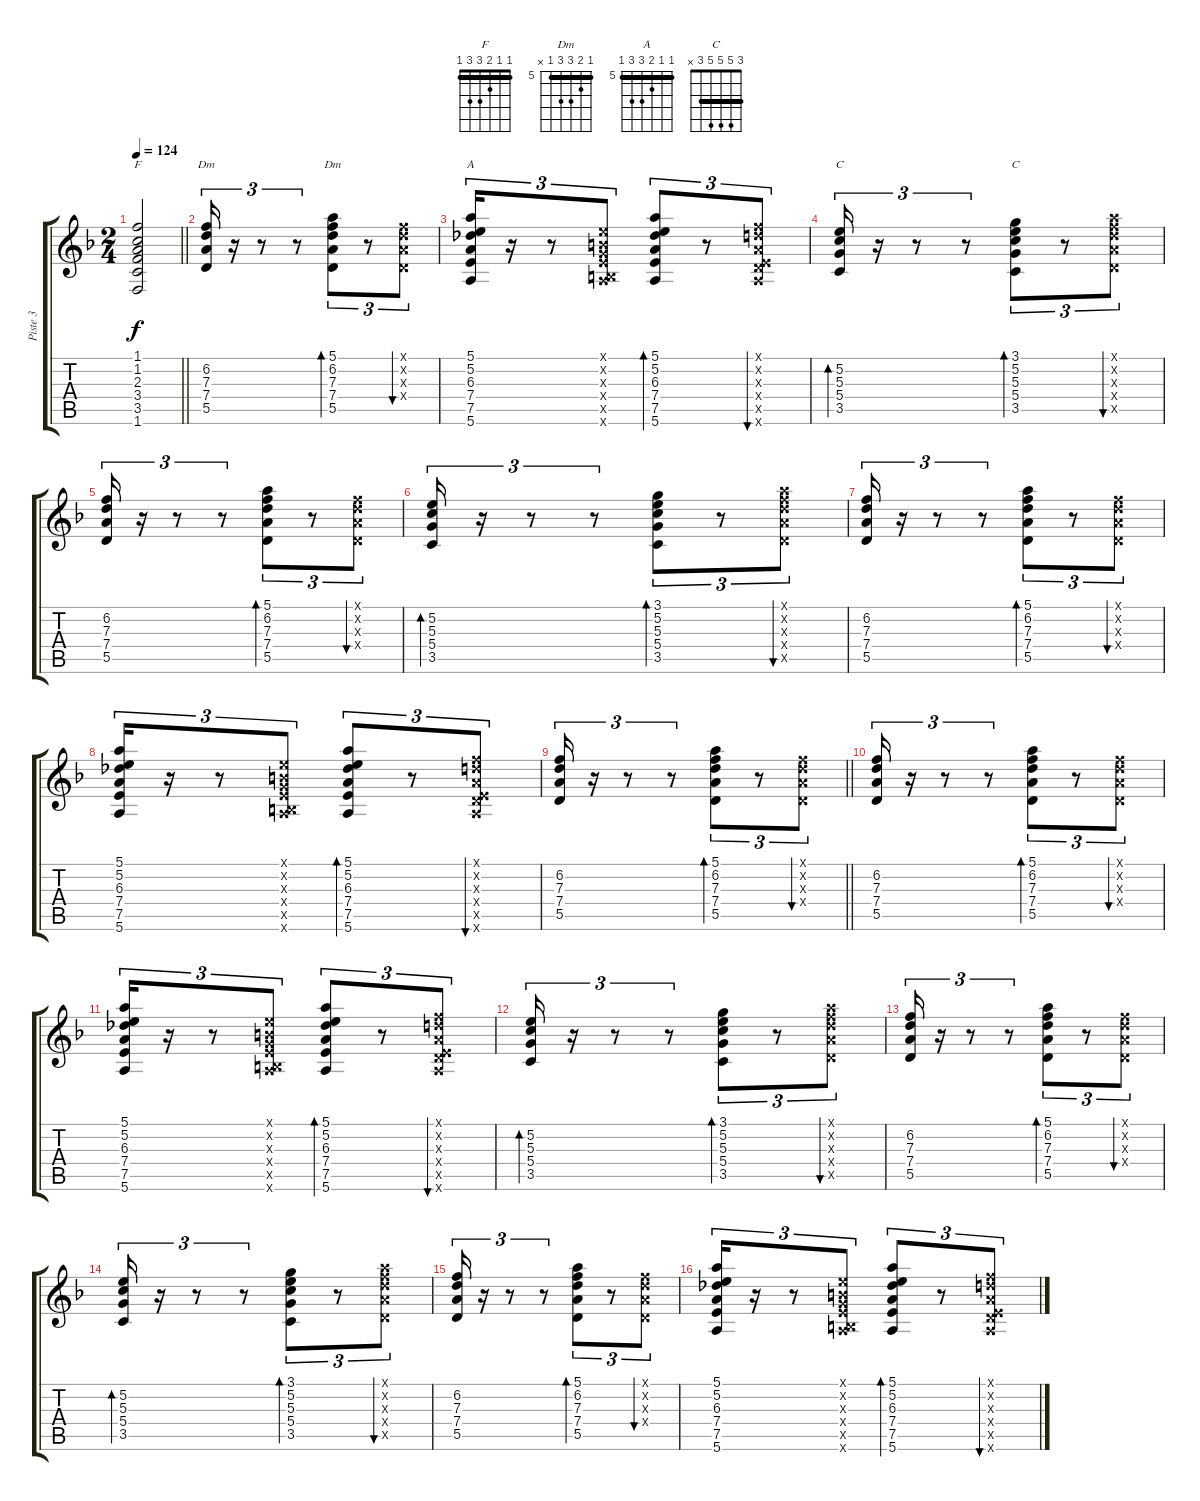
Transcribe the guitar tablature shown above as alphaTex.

\track ("Piste 3" "Piste 3") {instrument electricguitarjazz}
\staff {score tabs}
\tuning (E4 B3 G3 D3 A2 E2) {hide}
\chord ("F" 1 1 2 3 3 1) {barre 1}
\chord ("Dm" x 6 7 7 5 x) {firstfret 5}
\chord ("Dm" 5 6 7 7 5 x) {firstfret 5 barre 5}
\chord ("A" 5 5 6 7 7 5) {firstfret 5 barre 5}
\chord ("C" x 5 5 5 3 x)
\chord ("C" 3 5 5 5 3 x) {barre 3}
\ts (2 4)
\tempo 124
\clef g2
\barLineRight lightlight
\ks dminor
(1.1 1.2 2.3 3.4 3.5 1.6).2{ch "F" dy f} |
(6.2 7.3 7.4 5.5).16{tu (3 2) ch "Dm"} r.16{tu (3 2)} r.8{tu (3 2)} r.8{tu (3 2)} (5.1 6.2 7.3 7.4 5.5).8{tu (3 2) bd 60 ch "Dm"} r.8{tu (3 2)} (1.1{x} 3.2{x} 2.3{x} 0.4{x}).8{tu (3 2) bu 60} |
(5.1 5.2 6.3 7.4 7.5 5.6).16{tu (3 2) ch "A"} r.16{tu (3 2)} r.8{tu (3 2)} (0.1{x} 0.2{x} 0.3{x} 2.4{x} 2.5{x} 5.6{x}).8{tu (3 2)} (5.1 5.2 6.3 7.4 7.5 5.6).8{tu (3 2) bd 60} r.8{tu (3 2)} (1.1{x} 3.2{x} 2.3{x} 0.4{x} 7.5{x} 5.6{x}).8{tu (3 2) bu 60} |
(5.2 5.3 5.4 3.5).16{tu (3 2) bd 60 ch "C"} r.16{tu (3 2)} r.8{tu (3 2)} r.8{tu (3 2)} (3.1 5.2 5.3 5.4 3.5).8{tu (3 2) bd 60 ch "C"} r.8{tu (3 2)} (5.1{x} 6.2{x} 7.3{x} 7.4{x} 5.5{x}).8{tu (3 2) bu 60} |
(6.2 7.3 7.4 5.5).16{tu (3 2)} r.16{tu (3 2)} r.8{tu (3 2)} r.8{tu (3 2)} (5.1 6.2 7.3 7.4 5.5).8{tu (3 2) bd 60} r.8{tu (3 2)} (1.1{x} 3.2{x} 2.3{x} 0.4{x}).8{tu (3 2) bu 60} |
(5.2 5.3 5.4 3.5).16{tu (3 2) bd 60} r.16{tu (3 2)} r.8{tu (3 2)} r.8{tu (3 2)} (3.1 5.2 5.3 5.4 3.5).8{tu (3 2) bd 60} r.8{tu (3 2)} (5.1{x} 6.2{x} 7.3{x} 7.4{x} 5.5{x}).8{tu (3 2) bu 60} |
(6.2 7.3 7.4 5.5).16{tu (3 2)} r.16{tu (3 2)} r.8{tu (3 2)} r.8{tu (3 2)} (5.1 6.2 7.3 7.4 5.5).8{tu (3 2) bd 60} r.8{tu (3 2)} (1.1{x} 3.2{x} 2.3{x} 0.4{x}).8{tu (3 2) bu 60} |
(5.1 5.2 6.3 7.4 7.5 5.6).16{tu (3 2)} r.16{tu (3 2)} r.8{tu (3 2)} (0.1{x} 0.2{x} 0.3{x} 2.4{x} 2.5{x} 5.6{x}).8{tu (3 2)} (5.1 5.2 6.3 7.4 7.5 5.6).8{tu (3 2) bd 60} r.8{tu (3 2)} (1.1{x} 3.2{x} 2.3{x} 0.4{x} 7.5{x} 5.6{x}).8{tu (3 2) bu 60} |
\barLineRight lightlight
(6.2 7.3 7.4 5.5).16{tu (3 2)} r.16{tu (3 2)} r.8{tu (3 2)} r.8{tu (3 2)} (5.1 6.2 7.3 7.4 5.5).8{tu (3 2) bd 60} r.8{tu (3 2)} (1.1{x} 3.2{x} 2.3{x} 0.4{x}).8{tu (3 2) bu 60} |
(6.2 7.3 7.4 5.5).16{tu (3 2)} r.16{tu (3 2)} r.8{tu (3 2)} r.8{tu (3 2)} (5.1 6.2 7.3 7.4 5.5).8{tu (3 2) bd 60} r.8{tu (3 2)} (1.1{x} 3.2{x} 2.3{x} 0.4{x}).8{tu (3 2) bu 60} |
(5.1 5.2 6.3 7.4 7.5 5.6).16{tu (3 2)} r.16{tu (3 2)} r.8{tu (3 2)} (0.1{x} 0.2{x} 0.3{x} 2.4{x} 2.5{x} 5.6{x}).8{tu (3 2)} (5.1 5.2 6.3 7.4 7.5 5.6).8{tu (3 2) bd 60} r.8{tu (3 2)} (1.1{x} 3.2{x} 2.3{x} 0.4{x} 7.5{x} 5.6{x}).8{tu (3 2) bu 60} |
(5.2 5.3 5.4 3.5).16{tu (3 2) bd 60} r.16{tu (3 2)} r.8{tu (3 2)} r.8{tu (3 2)} (3.1 5.2 5.3 5.4 3.5).8{tu (3 2) bd 60} r.8{tu (3 2)} (5.1{x} 6.2{x} 7.3{x} 7.4{x} 5.5{x}).8{tu (3 2) bu 60} |
(6.2 7.3 7.4 5.5).16{tu (3 2)} r.16{tu (3 2)} r.8{tu (3 2)} r.8{tu (3 2)} (5.1 6.2 7.3 7.4 5.5).8{tu (3 2) bd 60} r.8{tu (3 2)} (1.1{x} 3.2{x} 2.3{x} 0.4{x}).8{tu (3 2) bu 60} |
(5.2 5.3 5.4 3.5).16{tu (3 2) bd 60} r.16{tu (3 2)} r.8{tu (3 2)} r.8{tu (3 2)} (3.1 5.2 5.3 5.4 3.5).8{tu (3 2) bd 60} r.8{tu (3 2)} (5.1{x} 6.2{x} 7.3{x} 7.4{x} 5.5{x}).8{tu (3 2) bu 60} |
(6.2 7.3 7.4 5.5).16{tu (3 2)} r.16{tu (3 2)} r.8{tu (3 2)} r.8{tu (3 2)} (5.1 6.2 7.3 7.4 5.5).8{tu (3 2) bd 60} r.8{tu (3 2)} (1.1{x} 3.2{x} 2.3{x} 0.4{x}).8{tu (3 2) bu 60} |
(5.1 5.2 6.3 7.4 7.5 5.6).16{tu (3 2)} r.16{tu (3 2)} r.8{tu (3 2)} (0.1{x} 0.2{x} 0.3{x} 2.4{x} 2.5{x} 5.6{x}).8{tu (3 2)} (5.1 5.2 6.3 7.4 7.5 5.6).8{tu (3 2) bd 60} r.8{tu (3 2)} (1.1{x} 3.2{x} 2.3{x} 0.4{x} 7.5{x} 5.6{x}).8{tu (3 2) bu 60}
